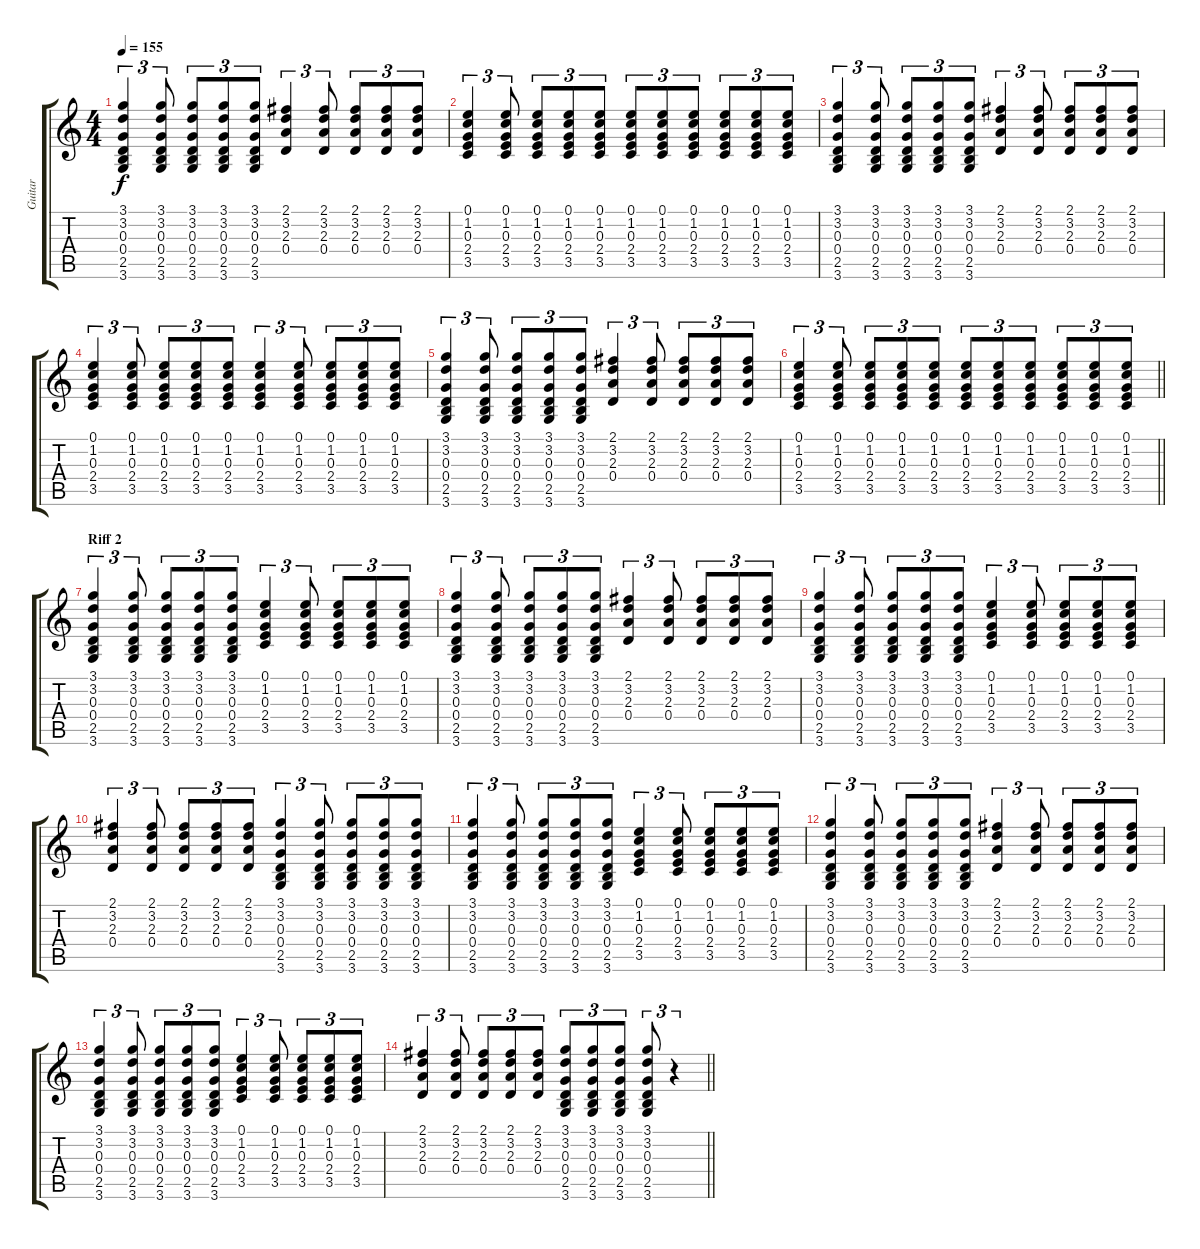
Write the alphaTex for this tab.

\track ("Guitar" "Guitar") {instrument distortionguitar}
\staff {score tabs}
\tuning (E4 B3 G3 D3 A2 E2) {hide}
\ts (4 4)
\tempo 155
\clef g2
\ks c
(3.1 3.2 0.3 0.4 2.5 3.6).4{tu (3 2) dy f} (3.1 3.2 0.3 0.4 2.5 3.6).8{tu (3 2)} (3.1 3.2 0.3 0.4 2.5 3.6).8{tu (3 2)} (3.1 3.2 0.3 0.4 2.5 3.6).8{tu (3 2)} (3.1 3.2 0.3 0.4 2.5 3.6).8{tu (3 2)} (2.1 3.2 2.3 0.4).4{tu (3 2)} (2.1 3.2 2.3 0.4).8{tu (3 2)} (2.1 3.2 2.3 0.4).8{tu (3 2)} (2.1 3.2 2.3 0.4).8{tu (3 2)} (2.1 3.2 2.3 0.4).8{tu (3 2)} |
(0.1 1.2 0.3 2.4 3.5).4{tu (3 2)} (0.1 1.2 0.3 2.4 3.5).8{tu (3 2)} (0.1 1.2 0.3 2.4 3.5).8{tu (3 2)} (0.1 1.2 0.3 2.4 3.5).8{tu (3 2)} (0.1 1.2 0.3 2.4 3.5).8{tu (3 2)} (0.1 1.2 0.3 2.4 3.5).8{tu (3 2)} (0.1 1.2 0.3 2.4 3.5).8{tu (3 2)} (0.1 1.2 0.3 2.4 3.5).8{tu (3 2)} (0.1 1.2 0.3 2.4 3.5).8{tu (3 2)} (0.1 1.2 0.3 2.4 3.5).8{tu (3 2)} (0.1 1.2 0.3 2.4 3.5).8{tu (3 2)} |
(3.1 3.2 0.3 0.4 2.5 3.6).4{tu (3 2)} (3.1 3.2 0.3 0.4 2.5 3.6).8{tu (3 2)} (3.1 3.2 0.3 0.4 2.5 3.6).8{tu (3 2)} (3.1 3.2 0.3 0.4 2.5 3.6).8{tu (3 2)} (3.1 3.2 0.3 0.4 2.5 3.6).8{tu (3 2)} (2.1 3.2 2.3 0.4).4{tu (3 2)} (2.1 3.2 2.3 0.4).8{tu (3 2)} (2.1 3.2 2.3 0.4).8{tu (3 2)} (2.1 3.2 2.3 0.4).8{tu (3 2)} (2.1 3.2 2.3 0.4).8{tu (3 2)} |
(0.1 1.2 0.3 2.4 3.5).4{tu (3 2)} (0.1 1.2 0.3 2.4 3.5).8{tu (3 2)} (0.1 1.2 0.3 2.4 3.5).8{tu (3 2)} (0.1 1.2 0.3 2.4 3.5).8{tu (3 2)} (0.1 1.2 0.3 2.4 3.5).8{tu (3 2)} (0.1 1.2 0.3 2.4 3.5).4{tu (3 2)} (0.1 1.2 0.3 2.4 3.5).8{tu (3 2)} (0.1 1.2 0.3 2.4 3.5).8{tu (3 2)} (0.1 1.2 0.3 2.4 3.5).8{tu (3 2)} (0.1 1.2 0.3 2.4 3.5).8{tu (3 2)} |
(3.1 3.2 0.3 0.4 2.5 3.6).4{tu (3 2)} (3.1 3.2 0.3 0.4 2.5 3.6).8{tu (3 2)} (3.1 3.2 0.3 0.4 2.5 3.6).8{tu (3 2)} (3.1 3.2 0.3 0.4 2.5 3.6).8{tu (3 2)} (3.1 3.2 0.3 0.4 2.5 3.6).8{tu (3 2)} (2.1 3.2 2.3 0.4).4{tu (3 2)} (2.1 3.2 2.3 0.4).8{tu (3 2)} (2.1 3.2 2.3 0.4).8{tu (3 2)} (2.1 3.2 2.3 0.4).8{tu (3 2)} (2.1 3.2 2.3 0.4).8{tu (3 2)} |
\barLineRight lightlight
(0.1 1.2 0.3 2.4 3.5).4{tu (3 2)} (0.1 1.2 0.3 2.4 3.5).8{tu (3 2)} (0.1 1.2 0.3 2.4 3.5).8{tu (3 2)} (0.1 1.2 0.3 2.4 3.5).8{tu (3 2)} (0.1 1.2 0.3 2.4 3.5).8{tu (3 2)} (0.1 1.2 0.3 2.4 3.5).8{tu (3 2)} (0.1 1.2 0.3 2.4 3.5).8{tu (3 2)} (0.1 1.2 0.3 2.4 3.5).8{tu (3 2)} (0.1 1.2 0.3 2.4 3.5).8{tu (3 2)} (0.1 1.2 0.3 2.4 3.5).8{tu (3 2)} (0.1 1.2 0.3 2.4 3.5).8{tu (3 2)} |
\section ("" "Riff 2")
(3.1 3.2 0.3 0.4 2.5 3.6).4{tu (3 2)} (3.1 3.2 0.3 0.4 2.5 3.6).8{tu (3 2)} (3.1 3.2 0.3 0.4 2.5 3.6).8{tu (3 2)} (3.1 3.2 0.3 0.4 2.5 3.6).8{tu (3 2)} (3.1 3.2 0.3 0.4 2.5 3.6).8{tu (3 2)} (0.1 1.2 0.3 2.4 3.5).4{tu (3 2)} (0.1 1.2 0.3 2.4 3.5).8{tu (3 2)} (0.1 1.2 0.3 2.4 3.5).8{tu (3 2)} (0.1 1.2 0.3 2.4 3.5).8{tu (3 2)} (0.1 1.2 0.3 2.4 3.5).8{tu (3 2)} |
(3.1 3.2 0.3 0.4 2.5 3.6).4{tu (3 2)} (3.1 3.2 0.3 0.4 2.5 3.6).8{tu (3 2)} (3.1 3.2 0.3 0.4 2.5 3.6).8{tu (3 2)} (3.1 3.2 0.3 0.4 2.5 3.6).8{tu (3 2)} (3.1 3.2 0.3 0.4 2.5 3.6).8{tu (3 2)} (2.1 3.2 2.3 0.4).4{tu (3 2)} (2.1 3.2 2.3 0.4).8{tu (3 2)} (2.1 3.2 2.3 0.4).8{tu (3 2)} (2.1 3.2 2.3 0.4).8{tu (3 2)} (2.1 3.2 2.3 0.4).8{tu (3 2)} |
(3.1 3.2 0.3 0.4 2.5 3.6).4{tu (3 2)} (3.1 3.2 0.3 0.4 2.5 3.6).8{tu (3 2)} (3.1 3.2 0.3 0.4 2.5 3.6).8{tu (3 2)} (3.1 3.2 0.3 0.4 2.5 3.6).8{tu (3 2)} (3.1 3.2 0.3 0.4 2.5 3.6).8{tu (3 2)} (0.1 1.2 0.3 2.4 3.5).4{tu (3 2)} (0.1 1.2 0.3 2.4 3.5).8{tu (3 2)} (0.1 1.2 0.3 2.4 3.5).8{tu (3 2)} (0.1 1.2 0.3 2.4 3.5).8{tu (3 2)} (0.1 1.2 0.3 2.4 3.5).8{tu (3 2)} |
(2.1 3.2 2.3 0.4).4{tu (3 2)} (2.1 3.2 2.3 0.4).8{tu (3 2)} (2.1 3.2 2.3 0.4).8{tu (3 2)} (2.1 3.2 2.3 0.4).8{tu (3 2)} (2.1 3.2 2.3 0.4).8{tu (3 2)} (3.1 3.2 0.3 0.4 2.5 3.6).4{tu (3 2)} (3.1 3.2 0.3 0.4 2.5 3.6).8{tu (3 2)} (3.1 3.2 0.3 0.4 2.5 3.6).8{tu (3 2)} (3.1 3.2 0.3 0.4 2.5 3.6).8{tu (3 2)} (3.1 3.2 0.3 0.4 2.5 3.6).8{tu (3 2)} |
(3.1 3.2 0.3 0.4 2.5 3.6).4{tu (3 2)} (3.1 3.2 0.3 0.4 2.5 3.6).8{tu (3 2)} (3.1 3.2 0.3 0.4 2.5 3.6).8{tu (3 2)} (3.1 3.2 0.3 0.4 2.5 3.6).8{tu (3 2)} (3.1 3.2 0.3 0.4 2.5 3.6).8{tu (3 2)} (0.1 1.2 0.3 2.4 3.5).4{tu (3 2)} (0.1 1.2 0.3 2.4 3.5).8{tu (3 2)} (0.1 1.2 0.3 2.4 3.5).8{tu (3 2)} (0.1 1.2 0.3 2.4 3.5).8{tu (3 2)} (0.1 1.2 0.3 2.4 3.5).8{tu (3 2)} |
(3.1 3.2 0.3 0.4 2.5 3.6).4{tu (3 2)} (3.1 3.2 0.3 0.4 2.5 3.6).8{tu (3 2)} (3.1 3.2 0.3 0.4 2.5 3.6).8{tu (3 2)} (3.1 3.2 0.3 0.4 2.5 3.6).8{tu (3 2)} (3.1 3.2 0.3 0.4 2.5 3.6).8{tu (3 2)} (2.1 3.2 2.3 0.4).4{tu (3 2)} (2.1 3.2 2.3 0.4).8{tu (3 2)} (2.1 3.2 2.3 0.4).8{tu (3 2)} (2.1 3.2 2.3 0.4).8{tu (3 2)} (2.1 3.2 2.3 0.4).8{tu (3 2)} |
(3.1 3.2 0.3 0.4 2.5 3.6).4{tu (3 2)} (3.1 3.2 0.3 0.4 2.5 3.6).8{tu (3 2)} (3.1 3.2 0.3 0.4 2.5 3.6).8{tu (3 2)} (3.1 3.2 0.3 0.4 2.5 3.6).8{tu (3 2)} (3.1 3.2 0.3 0.4 2.5 3.6).8{tu (3 2)} (0.1 1.2 0.3 2.4 3.5).4{tu (3 2)} (0.1 1.2 0.3 2.4 3.5).8{tu (3 2)} (0.1 1.2 0.3 2.4 3.5).8{tu (3 2)} (0.1 1.2 0.3 2.4 3.5).8{tu (3 2)} (0.1 1.2 0.3 2.4 3.5).8{tu (3 2)} |
\barLineRight lightlight
(2.1 3.2 2.3 0.4).4{tu (3 2)} (2.1 3.2 2.3 0.4).8{tu (3 2)} (2.1 3.2 2.3 0.4).8{tu (3 2)} (2.1 3.2 2.3 0.4).8{tu (3 2)} (2.1 3.2 2.3 0.4).8{tu (3 2)} (3.1 3.2 0.3 0.4 2.5 3.6).8{tu (3 2)} (3.1 3.2 0.3 0.4 2.5 3.6).8{tu (3 2)} (3.1 3.2 0.3 0.4 2.5 3.6).8{tu (3 2)} (3.1 3.2 0.3 0.4 2.5 3.6).8{tu (3 2)} r.4{tu (3 2)}
